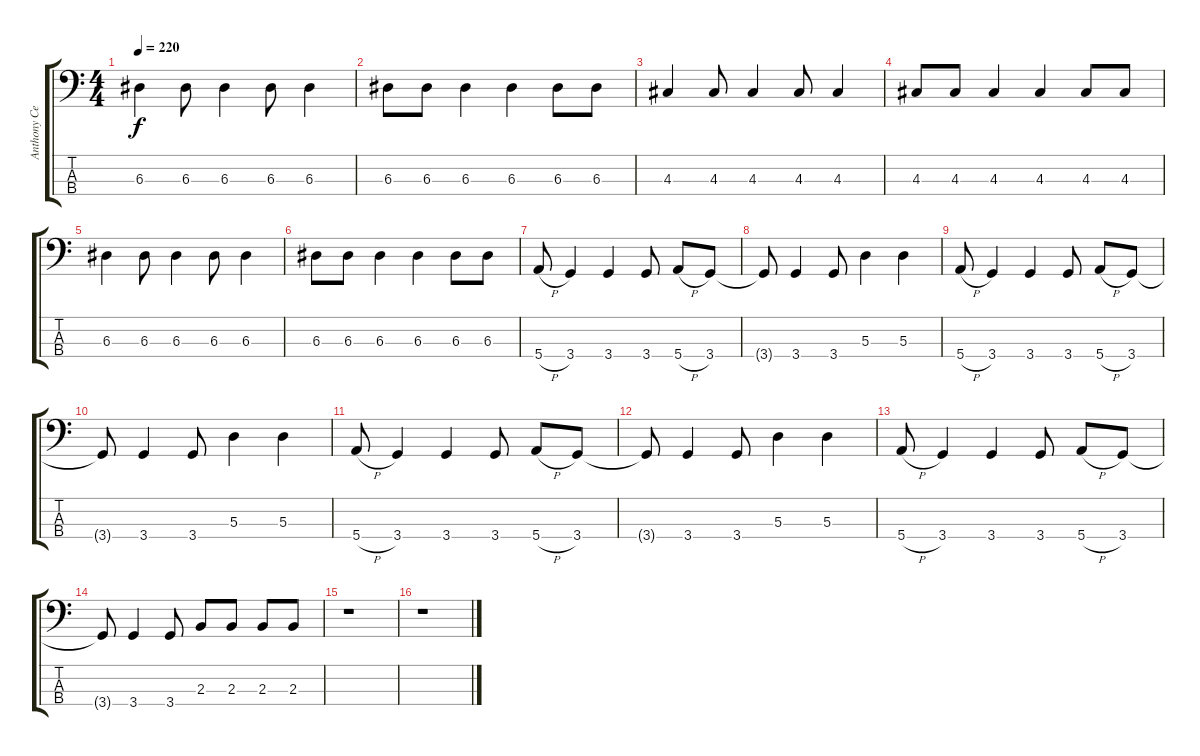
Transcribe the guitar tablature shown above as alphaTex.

\track ("Anthony Celestino (Bass)" "Anthony Ce") {instrument electricbasspick}
\staff {score tabs}
\tuning (G2 D2 A1 E1) {hide}
\ts (4 4)
\tempo 220
\clef f4
\ks c
6.3.4{dy f} 6.3.8 6.3.4 6.3.8 6.3.4 |
6.3.8 6.3.8 6.3.4 6.3.4 6.3.8 6.3.8 |
4.3.4 4.3.8 4.3.4 4.3.8 4.3.4 |
4.3.8 4.3.8 4.3.4 4.3.4 4.3.8 4.3.8 |
6.3.4 6.3.8 6.3.4 6.3.8 6.3.4 |
6.3.8 6.3.8 6.3.4 6.3.4 6.3.8 6.3.8 |
5.4{h}.8 3.4.4 3.4.4 3.4.8 5.4{h}.8 3.4.8 |
3.4{t}.8 3.4.4 3.4.8 5.3.4 5.3.4 |
5.4{h}.8 3.4.4 3.4.4 3.4.8 5.4{h}.8 3.4.8 |
3.4{t}.8 3.4.4 3.4.8 5.3.4 5.3.4 |
5.4{h}.8 3.4.4 3.4.4 3.4.8 5.4{h}.8 3.4.8 |
3.4{t}.8 3.4.4 3.4.8 5.3.4 5.3.4 |
5.4{h}.8 3.4.4 3.4.4 3.4.8 5.4{h}.8 3.4.8 |
3.4{t}.8 3.4.4 3.4.8 2.3.8 2.3.8 2.3.8 2.3.8 |
r.1 |
r.1
